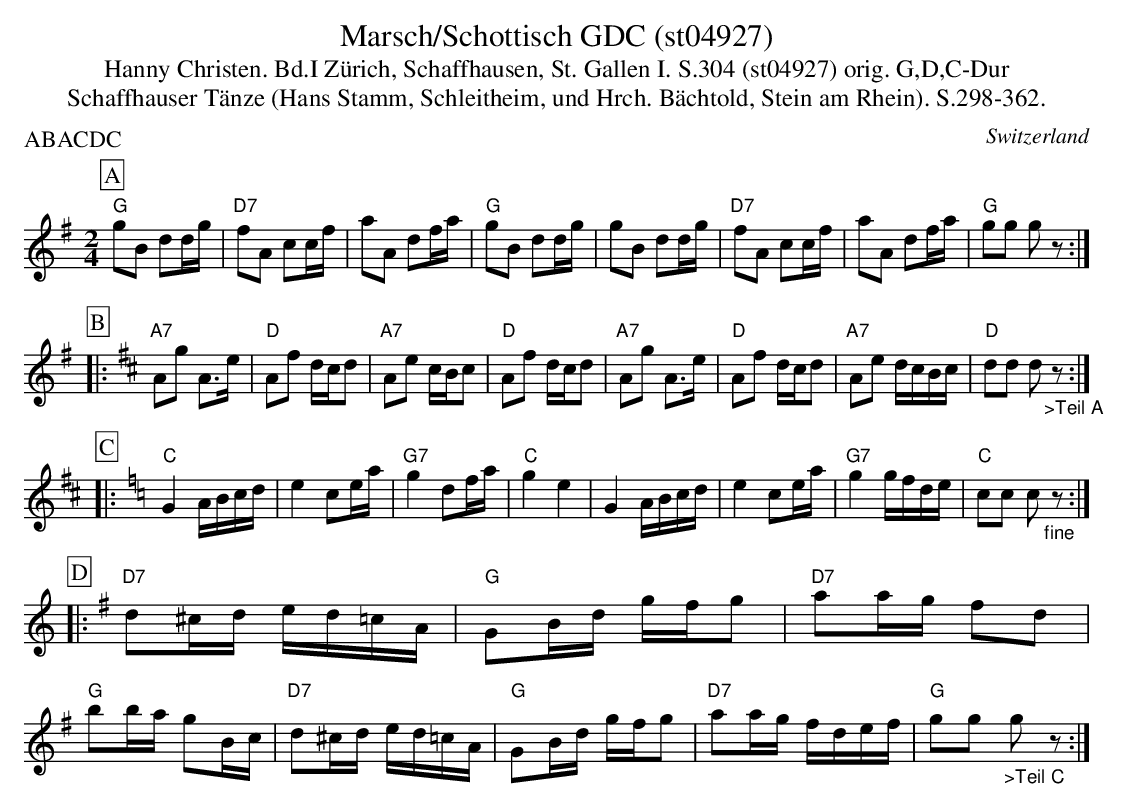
X:1
T: Marsch/Schottisch GDC (st04927)
T:Hanny Christen. Bd.I Zürich, Schaffhausen, St. Gallen I. S.304 (st04927) orig. G,D,C-Dur
T: Schaffhauser T\"anze (Hans Stamm, Schleitheim, und Hrch. B\"achtold, Stein am Rhein). S.298-362.
P:ABACDC
M:2/4
L:1/16
O:Switzerland
K:G major
[P:A] "G"g2B2 d2dg | "D7"f2A2 c2cf | a2A2 d2fa | "G"g2B2 d2dg | g2B2 d2dg | "D7"f2A2 c2cf | a2A2 d2fa | "G"g2g2 g2z2 :|
[P:B] |: [K:D] "A7"A2g2 A3e | "D"A2f2 dcd2 | "A7"A2e2 cBc2 | "D"A2f2 dcd2 | "A7"A2g2 A3e | "D"A2f2 dcd2 | "A7"A2e2 dcBc | "D"d2d2 d2"_>Teil A"z2 :|
[P:C] |: [K:C] "C"G4ABcd | e4c2ea | "G7"g4d2fa | "C"g4e4 | G4ABcd | e4c2ea | "G7"g4 gfde | "C"c2c2 c2"_fine"z2 :|
[P:D] |: [K:G] "D7"d2^cd ed=cA | "G"G2Bd gfg2 | "D7"a2ag f2d2 | "G"b2ba g2Bc | "D7"d2^cd ed=cA | "G"G2Bd gfg2 | "D7"a2ag fdef | "G"g2g2 "_>Teil C"g2z2 :|
